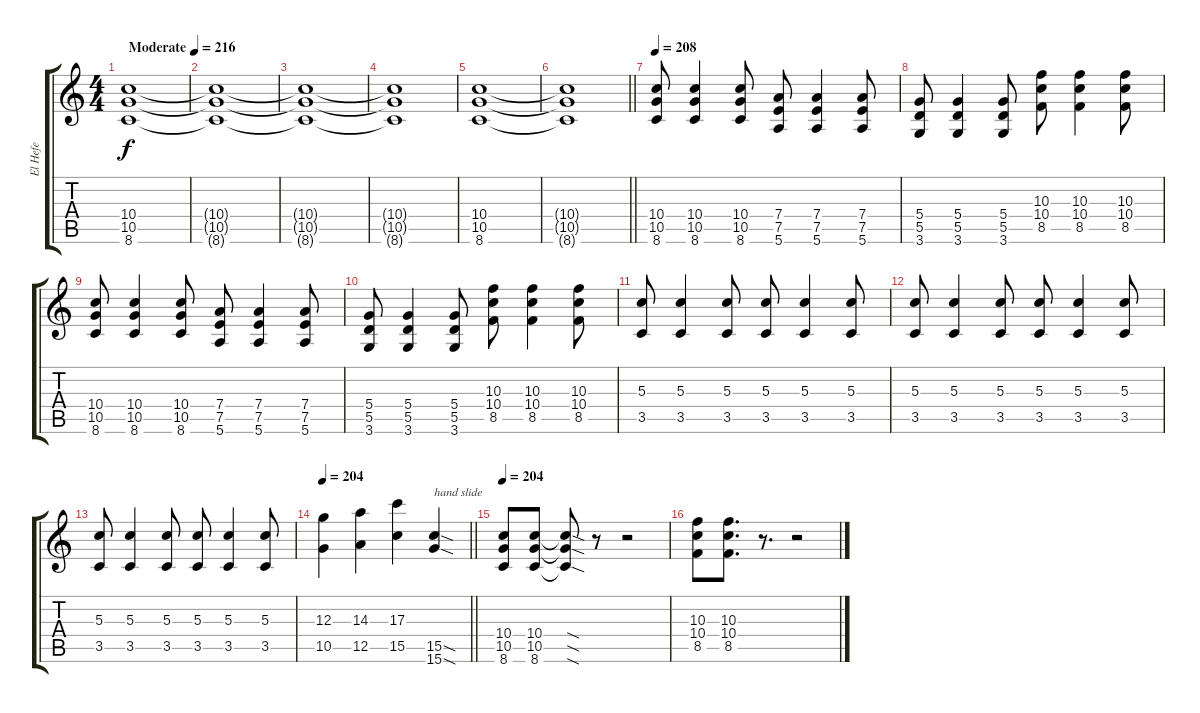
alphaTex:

\track ("El Hefe" "El Hefe") {instrument distortionguitar}
\staff {score tabs}
\tuning (E4 B3 G3 D3 A2 E2) {hide}
\ts (4 4)
\tempo (216 "Moderate")
\clef g2
\ks c
(10.4 10.5 8.6).1{dy f instrument distortionguitar} |
(10.4{t} 10.5{t} 8.6{t}).1{volume 9} |
(10.4{t} 10.5{t} 8.6{t}).1 |
(10.4{t} 10.5{t} 8.6{t}).1 |
(10.4 10.5 8.6).1{volume 12} |
\barLineRight lightlight
(10.4{t} 10.5{t} 8.6{t}).1{volume 10} |
\section ("" "")
\tempo 208
(10.4 10.5 8.6).8{volume 12} (10.4 10.5 8.6).4 (10.4 10.5 8.6).8 (7.4 7.5 5.6).8 (7.4 7.5 5.6).4 (7.4 7.5 5.6).8 |
(5.4 5.5 3.6).8 (5.4 5.5 3.6).4 (5.4 5.5 3.6).8 (10.3 10.4 8.5).8 (10.3 10.4 8.5).4 (10.3 10.4 8.5).8 |
(10.4 10.5 8.6).8 (10.4 10.5 8.6).4 (10.4 10.5 8.6).8 (7.4 7.5 5.6).8 (7.4 7.5 5.6).4 (7.4 7.5 5.6).8 |
(5.4 5.5 3.6).8 (5.4 5.5 3.6).4 (5.4 5.5 3.6).8 (10.3 10.4 8.5).8 (10.3 10.4 8.5).4 (10.3 10.4 8.5).8 |
(5.3 3.5).8 (5.3 3.5).4 (5.3 3.5).8 (5.3 3.5).8 (5.3 3.5).4 (5.3 3.5).8 |
(5.3 3.5).8 (5.3 3.5).4 (5.3 3.5).8 (5.3 3.5).8 (5.3 3.5).4 (5.3 3.5).8 |
(5.3 3.5).8 (5.3 3.5).4 (5.3 3.5).8 (5.3 3.5).8 (5.3 3.5).4 (5.3 3.5).8 |
\tempo 204
\barLineRight lightlight
(12.3 10.5).4 (14.3 12.5).4 (17.3 15.5).4 (15.5{sod} 15.6{sod}).4{txt "hand slide"} |
\section ("" "")
\tempo 204
(10.4 10.5 8.6).8 (10.4 10.5 8.6).8 (10.4{sod t} 10.5{sod t} 8.6{sod t}).8 r.8 r.2 |
(10.3 10.4 8.5).8 (10.3 10.4 8.5).8{d} r.8{d} r.2
